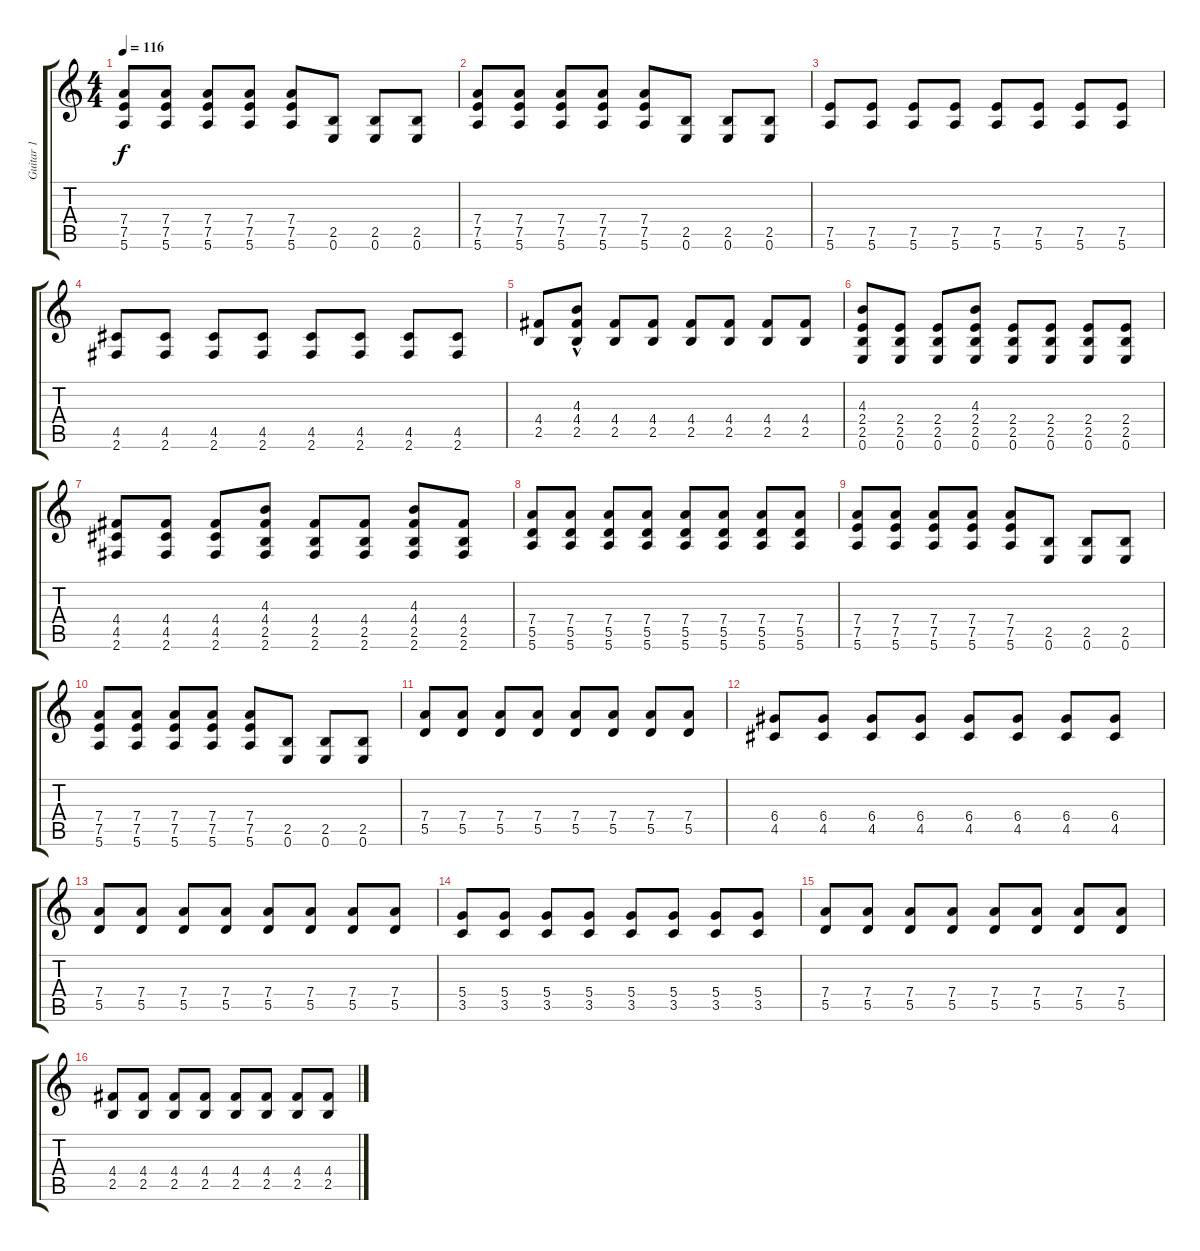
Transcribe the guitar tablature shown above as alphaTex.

\track ("Guitar 1" "Guitar 1") {instrument electricguitarclean}
\staff {score tabs}
\tuning (E4 B3 G3 D3 A2 E2) {hide}
\ts (4 4)
\tempo 116
\clef g2
\ks c
(7.4 7.5 5.6).8{dy f} (7.4 7.5 5.6).8 (7.4 7.5 5.6).8 (7.4 7.5 5.6).8 (7.4 7.5 5.6).8 (2.5 0.6).8 (2.5 0.6).8 (2.5 0.6).8 |
(7.4 7.5 5.6).8 (7.4 7.5 5.6).8 (7.4 7.5 5.6).8 (7.4 7.5 5.6).8 (7.4 7.5 5.6).8 (2.5 0.6).8 (2.5 0.6).8 (2.5 0.6).8 |
(7.5 5.6).8 (7.5 5.6).8 (7.5 5.6).8 (7.5 5.6).8 (7.5 5.6).8 (7.5 5.6).8 (7.5 5.6).8 (7.5 5.6).8 |
(4.5 2.6).8 (4.5 2.6).8 (4.5 2.6).8 (4.5 2.6).8 (4.5 2.6).8 (4.5 2.6).8 (4.5 2.6).8 (4.5 2.6).8 |
(4.4 2.5).8 (4.3{hac} 4.4 2.5).8 (4.4 2.5).8 (4.4 2.5).8 (4.4 2.5).8 (4.4 2.5).8 (4.4 2.5).8 (4.4 2.5).8 |
(4.3 2.4 2.5 0.6).8 (2.4 2.5 0.6).8 (2.4 2.5 0.6).8 (4.3 2.4 2.5 0.6).8 (2.4 2.5 0.6).8 (2.4 2.5 0.6).8 (2.4 2.5 0.6).8 (2.4 2.5 0.6).8 |
(4.4 4.5 2.6).8 (4.4 4.5 2.6).8 (4.4 4.5 2.6).8 (4.3 4.4 2.5 2.6).8 (4.4 2.5 2.6).8 (4.4 2.5 2.6).8 (4.3 4.4 2.5 2.6).8 (4.4 2.5 2.6).8 |
(7.4 5.5 5.6).8 (7.4 5.5 5.6).8 (7.4 5.5 5.6).8 (7.4 5.5 5.6).8 (7.4 5.5 5.6).8 (7.4 5.5 5.6).8 (7.4 5.5 5.6).8 (7.4 5.5 5.6).8 |
(7.4 7.5 5.6).8 (7.4 7.5 5.6).8 (7.4 7.5 5.6).8 (7.4 7.5 5.6).8 (7.4 7.5 5.6).8 (2.5 0.6).8 (2.5 0.6).8 (2.5 0.6).8 |
(7.4 7.5 5.6).8 (7.4 7.5 5.6).8 (7.4 7.5 5.6).8 (7.4 7.5 5.6).8 (7.4 7.5 5.6).8 (2.5 0.6).8 (2.5 0.6).8 (2.5 0.6).8 |
(7.4 5.5).8 (7.4 5.5).8 (7.4 5.5).8 (7.4 5.5).8 (7.4 5.5).8 (7.4 5.5).8 (7.4 5.5).8 (7.4 5.5).8 |
(6.4 4.5).8 (6.4 4.5).8 (6.4 4.5).8 (6.4 4.5).8 (6.4 4.5).8 (6.4 4.5).8 (6.4 4.5).8 (6.4 4.5).8 |
(7.4 5.5).8 (7.4 5.5).8 (7.4 5.5).8 (7.4 5.5).8 (7.4 5.5).8 (7.4 5.5).8 (7.4 5.5).8 (7.4 5.5).8 |
(5.4 3.5).8 (5.4 3.5).8 (5.4 3.5).8 (5.4 3.5).8 (5.4 3.5).8 (5.4 3.5).8 (5.4 3.5).8 (5.4 3.5).8 |
(7.4 5.5).8 (7.4 5.5).8 (7.4 5.5).8 (7.4 5.5).8 (7.4 5.5).8 (7.4 5.5).8 (7.4 5.5).8 (7.4 5.5).8 |
(4.4 2.5).8 (4.4 2.5).8 (4.4 2.5).8 (4.4 2.5).8 (4.4 2.5).8 (4.4 2.5).8 (4.4 2.5).8 (4.4 2.5).8
